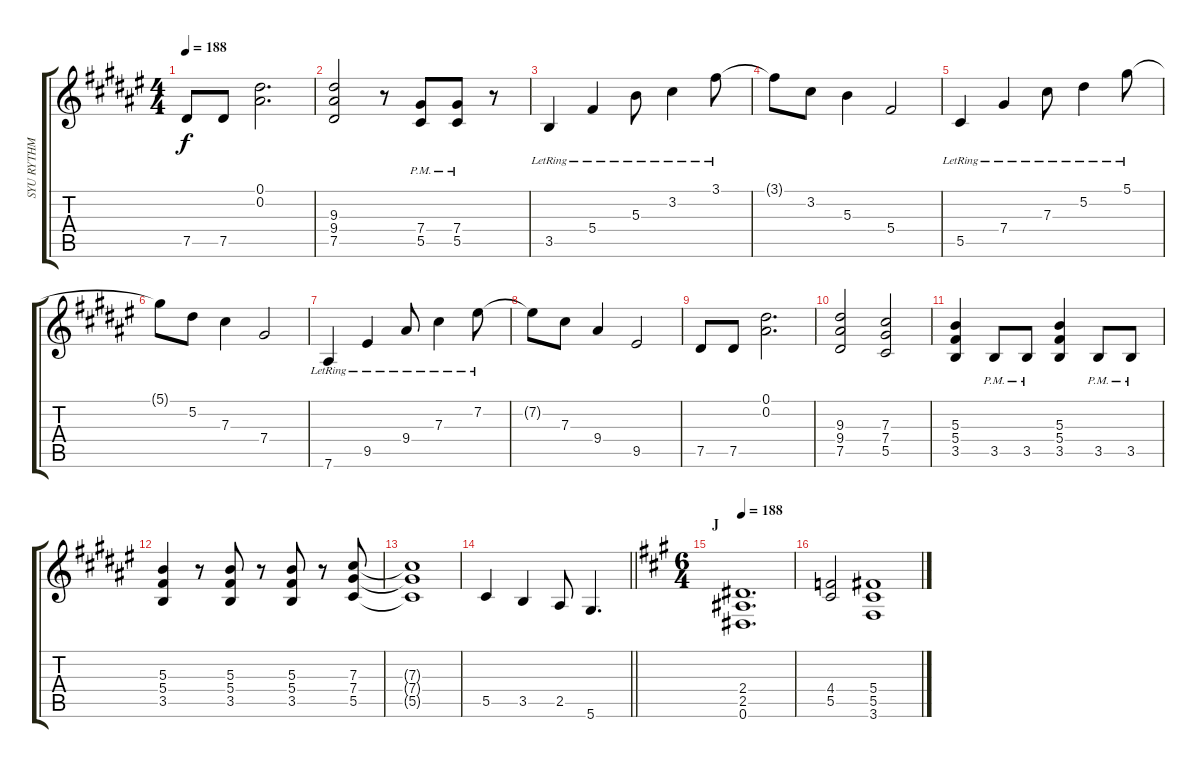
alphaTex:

\track ("SYU RYTHM" "SYU RYTHM") {instrument overdrivenguitar}
\staff {score tabs}
\tuning (Eb4 Bb3 Gb3 Db3 Ab2 Eb2) {hide}
\ts (4 4)
\tempo 188
\clef g2
\ks d#minor
7.5.8{dy f} 7.5.8 (0.1 0.2).2{d} |
(9.3 9.4 7.5).2 r.8 (7.4{pm} 5.5{pm}).8{beam merge} (7.4{pm} 5.5{pm}).8 r.8 |
3.5{lr}.4 5.4{lr}.4 5.3{lr}.8 3.2{lr}.4 3.1{lr}.8 |
3.1{t}.8 3.2.8 5.3.4 5.4.2 |
5.5{lr}.4 7.4{lr}.4 7.3{lr}.8 5.2{lr}.4 5.1{lr}.8 |
5.1{t}.8 5.2.8 7.3.4 7.4.2 |
7.6{lr}.4 9.5{lr}.4 9.4{lr}.8 7.3{lr}.4 7.2{lr}.8 |
7.2{t}.8 7.3.8 9.4.4 9.5.2 |
7.5.8 7.5.8 (0.1 0.2).2{d} |
(9.3 9.4 7.5).2 (7.3 7.4 5.5).2 |
(5.3 5.4 3.5).4 3.5{pm}.8 3.5{pm}.8 (5.3 5.4 3.5).4 3.5{pm}.8 3.5{pm}.8 |
(5.3 5.4 3.5).4 r.8 (5.3 5.4 3.5).8 r.8 (5.3 5.4 3.5).8 r.8 (7.3 7.4 5.5).8 |
(7.3{t} 7.4{t} 5.5{t}).1 |
\barLineRight lightlight
5.5.4 3.5.4 2.5.8 5.6.4{d} |
\ts (6 4)
\section ("" "J")
\tempo 188
\ks f#minor
(2.4 2.5 0.6).1{d} |
(4.4 5.5).2 (5.4 5.5 3.6).1
